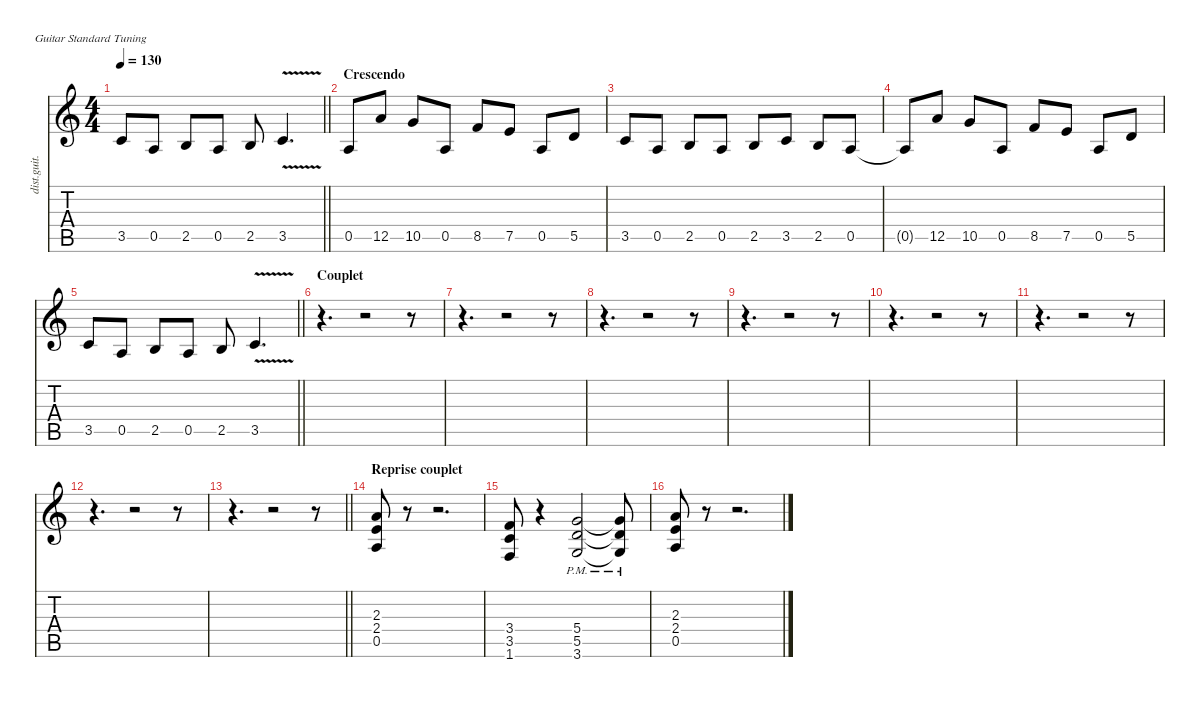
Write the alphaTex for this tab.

\defaultSystemsLayout 4
\hideDynamics
\bracketExtendMode nobrackets
\track ("Hichem" "dist.guit.") {instrument distortionguitar}
\staff {score tabs}
\tuning (E4 B3 G3 D3 A2 E2)
\ts (4 4)
\tempo 130
\clef g2
\barLineRight lightlight
\ks c
3.5.8{dy f beam Up} 0.5.8{beam Up} 2.5.8{beam Up} 0.5.8{beam Up} 2.5.8{beam Up} 3.5{v}.4{d beam Up} |
\section ("" "Crescendo")
0.5.8{dy mp beam Up} 12.5.8{beam Up} 10.5.8{beam Up} 0.5.8{beam Up} 8.5.8{beam Up} 7.5.8{beam Up} 0.5.8{beam Up} 5.5.8{beam Up} |
3.5.8{beam Up} 0.5.8{beam Up} 2.5.8{beam Up} 0.5.8{beam Up} 2.5.8{beam Up} 3.5.8{beam Up} 2.5.8{beam Up} 0.5.8{beam Up} |
0.5{t}.8{dy mf beam Up} 12.5.8{beam Up} 10.5.8{beam Up} 0.5.8{beam Up} 8.5.8{beam Up} 7.5.8{beam Up} 0.5.8{beam Up} 5.5.8{beam Up} |
\barLineRight lightlight
3.5.8{dy f beam Up} 0.5.8{beam Up} 2.5.8{beam Up} 0.5.8{beam Up} 2.5.8{beam Up} 3.5{v}.4{d beam Up} |
\section ("" "Couplet")
r.4{d beam Down} r.2{beam Down} r.8{beam Down} |
r.4{d beam Down} r.2{beam Down} r.8{beam Down} |
r.4{d beam Down} r.2{beam Down} r.8{beam Down} |
r.4{d beam Down} r.2{beam Down} r.8{beam Down} |
r.4{d beam Down} r.2{beam Down} r.8{beam Down} |
r.4{d beam Down} r.2{beam Down} r.8{beam Down} |
r.4{d beam Down} r.2{beam Down} r.8{beam Down} |
\barLineRight lightlight
r.4{d beam Down} r.2{beam Down} r.8{beam Down} |
\section ("" "Reprise couplet")
(2.3 2.4 0.5).8{beam Up} r.8{beam Up} r.2{d beam Up} |
(1.6 3.5 3.4).8{dy mf beam Up} r.4{beam Up} (5.4 5.5 3.6{pm}).2{dy f beam Up} (5.4{t} 5.5{t} 3.6{pm t}).8{beam Up} |
(2.3 2.4 0.5).8{beam Up} r.8{beam Up} r.2{d beam Up}
